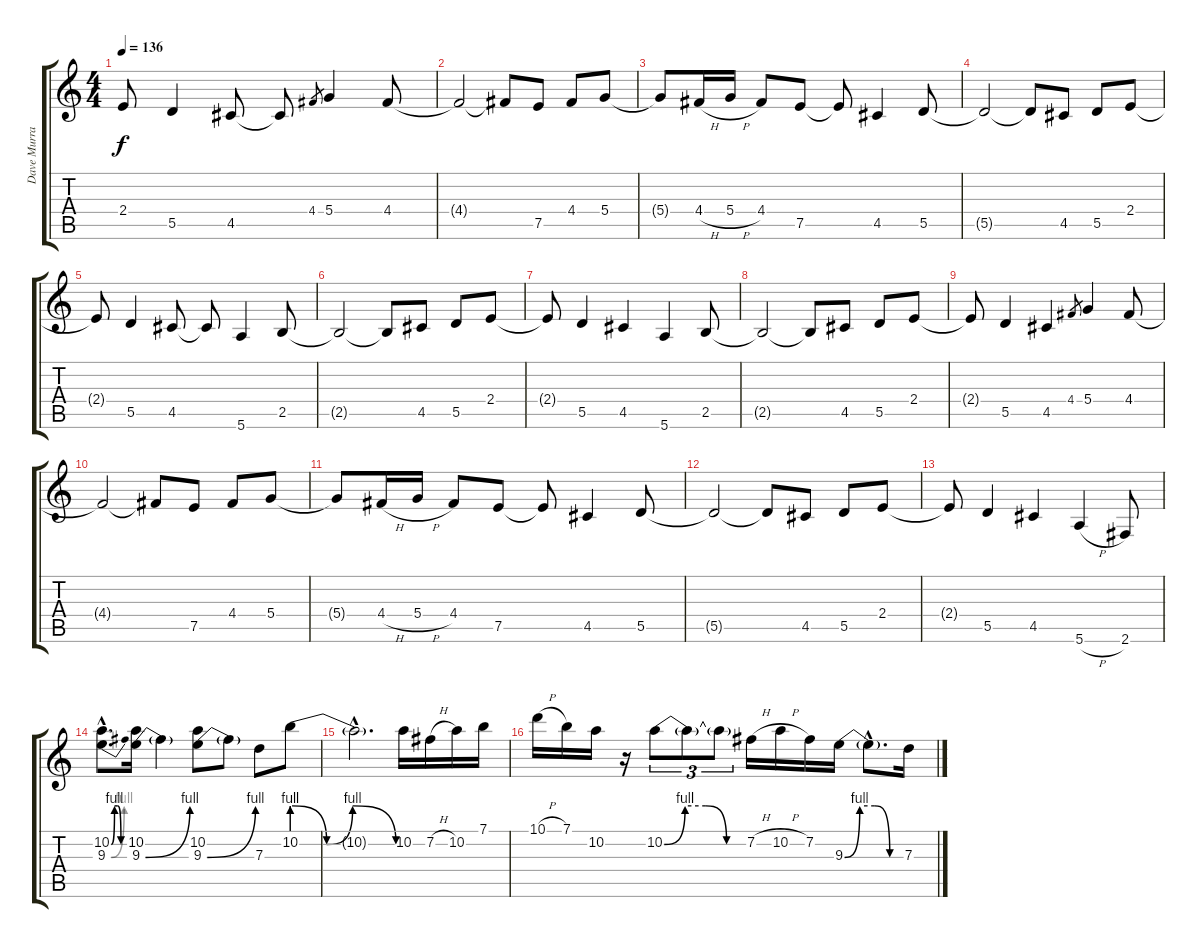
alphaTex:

\track ("Dave Murray" "Dave Murra") {instrument distortionguitar}
\staff {score tabs}
\tuning (E4 B3 G3 D3 A2 E2) {hide}
\ts (4 4)
\tempo 136
\clef g2
\ks c
2.4{t}.8{dy f} 5.5.4 4.5.8 4.5{t}.8 4.4.8{gr} 5.4.4 4.4.8 |
4.4{t}.2 4.4{t}.8 7.5.8 4.4.8 5.4.8 |
5.4{t}.8 4.4{h}.16 5.4{h}.16 4.4.8 7.5.8 7.5{t}.8 4.5.4 5.5.8 |
5.5{t}.2 5.5{t}.8 4.5.8 5.5.8 2.4.8 |
2.4{t}.8 5.5.4 4.5.8 4.5{t}.8 5.6.4 2.5.8 |
2.5{t}.2 2.5{t}.8 4.5.8 5.5.8 2.4.8 |
2.4{t}.8 5.5.4 4.5.4 5.6.4 2.5.8 |
2.5{t}.2 2.5{t}.8 4.5.8 5.5.8 2.4.8 |
2.4{t}.8 5.5.4 4.5.4 4.4.8{gr} 5.4.4 4.4.8 |
4.4{t}.2 4.4{t}.8 7.5.8 4.4.8 5.4.8 |
5.4{t}.8 4.4{h}.16 5.4{h}.16 4.4.8 7.5.8 7.5{t}.8 4.5.4 5.5.8 |
5.5{t}.2 5.5{t}.8 4.5.8 5.5.8 2.4.8 |
2.4{t}.8 5.5.4 4.5.4 5.6{h}.4 2.6.8 |
(10.2{be (custom 0 0 15 4 30 4 45 0 60 0) hac} 9.3{be (bend 0 0 60 4) hac}).8{d volume 16} (10.2 9.3{be (bend 0 0 60 4)}).16 9.3{t}.4 (10.2 9.3{be (bend 0 0 60 4)}).8 9.3{t}.8 7.3.8 10.2{be (custom 0 4 20 0 35 4 60 0)}.8 |
10.2{hac t}.2{d} 10.2.16 7.2{h}.16 10.2.16 7.1.16 |
10.1{h}.16 7.1.16 10.2.16 r.16 10.2{be (custom 0 0 15 4 30 4 45 0 60 0)}.8{tu (3 2)} 10.2{t}.8{tu (3 2)} 10.2{t}.8{tu (3 2)} 7.2{h}.16 10.2{h}.16 7.2.16 9.3{be (custom 0 0 15 4 30 4 45 0 60 0)}.16 9.3{hac t}.8{d} 7.3.16
